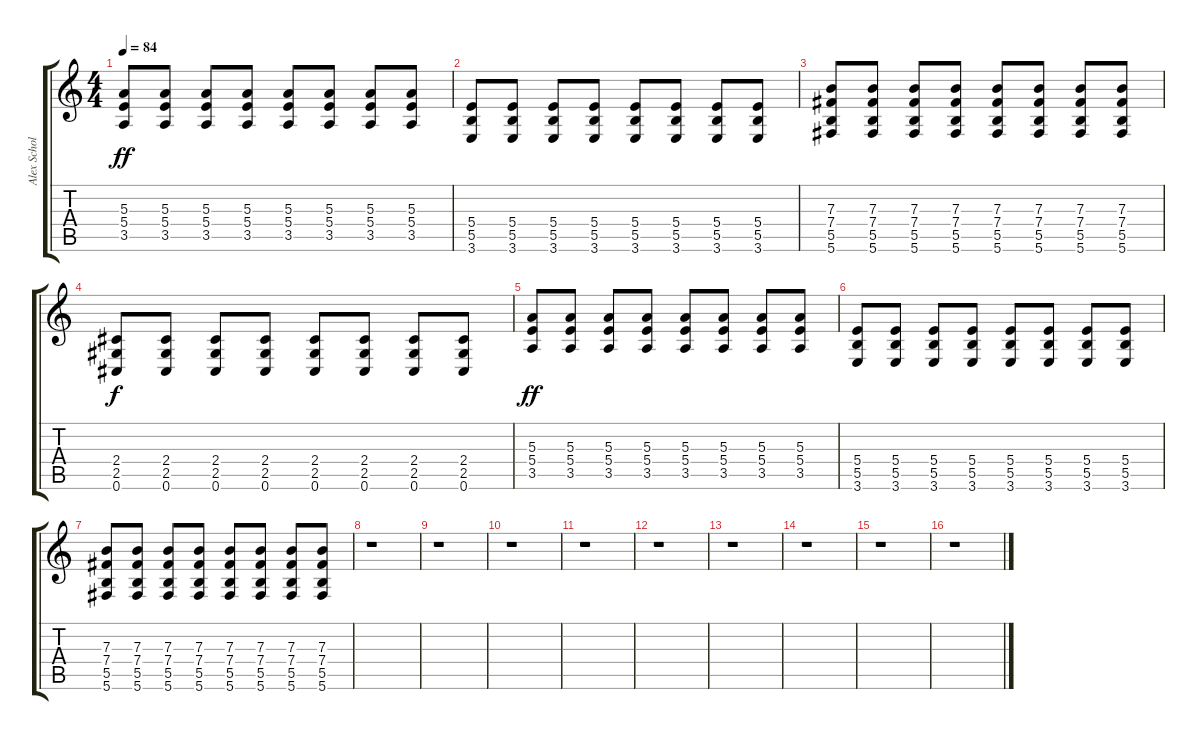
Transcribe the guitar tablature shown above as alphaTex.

\track ("Alex Scholpp " "Alex Schol") {instrument overdrivenguitar}
\staff {score tabs}
\tuning (Db4 Ab3 E3 B2 Gb2 Db2) {hide}
\ts (4 4)
\tempo 84
\clef g2
\ks c
(5.3 5.4 3.5).8{dy ff} (5.3 5.4 3.5).8 (5.3 5.4 3.5).8 (5.3 5.4 3.5).8 (5.3 5.4 3.5).8 (5.3 5.4 3.5).8 (5.3 5.4 3.5).8 (5.3 5.4 3.5).8 |
(5.4 5.5 3.6).8 (5.4 5.5 3.6).8 (5.4 5.5 3.6).8 (5.4 5.5 3.6).8 (5.4 5.5 3.6).8 (5.4 5.5 3.6).8 (5.4 5.5 3.6).8 (5.4 5.5 3.6).8 |
(7.3 7.4 5.5 5.6).8 (7.3 7.4 5.5 5.6).8 (7.3 7.4 5.5 5.6).8 (7.3 7.4 5.5 5.6).8 (7.3 7.4 5.5 5.6).8 (7.3 7.4 5.5 5.6).8 (7.3 7.4 5.5 5.6).8 (7.3 7.4 5.5 5.6).8 |
(2.4 2.5 0.6).8{dy f instrument overdrivenguitar} (2.4 2.5 0.6).8 (2.4 2.5 0.6).8 (2.4 2.5 0.6).8 (2.4 2.5 0.6).8 (2.4 2.5 0.6).8 (2.4 2.5 0.6).8 (2.4 2.5 0.6).8 |
(5.3 5.4 3.5).8{dy ff} (5.3 5.4 3.5).8 (5.3 5.4 3.5).8 (5.3 5.4 3.5).8 (5.3 5.4 3.5).8 (5.3 5.4 3.5).8 (5.3 5.4 3.5).8 (5.3 5.4 3.5).8 |
(5.4 5.5 3.6).8 (5.4 5.5 3.6).8 (5.4 5.5 3.6).8 (5.4 5.5 3.6).8 (5.4 5.5 3.6).8 (5.4 5.5 3.6).8 (5.4 5.5 3.6).8 (5.4 5.5 3.6).8 |
(7.3 7.4 5.5 5.6).8 (7.3 7.4 5.5 5.6).8 (7.3 7.4 5.5 5.6).8 (7.3 7.4 5.5 5.6).8 (7.3 7.4 5.5 5.6).8 (7.3 7.4 5.5 5.6).8 (7.3 7.4 5.5 5.6).8 (7.3 7.4 5.5 5.6).8 |
r.1 |
r.1 |
r.1 |
r.1 |
r.1 |
r.1 |
r.1 |
r.1 |
r.1
